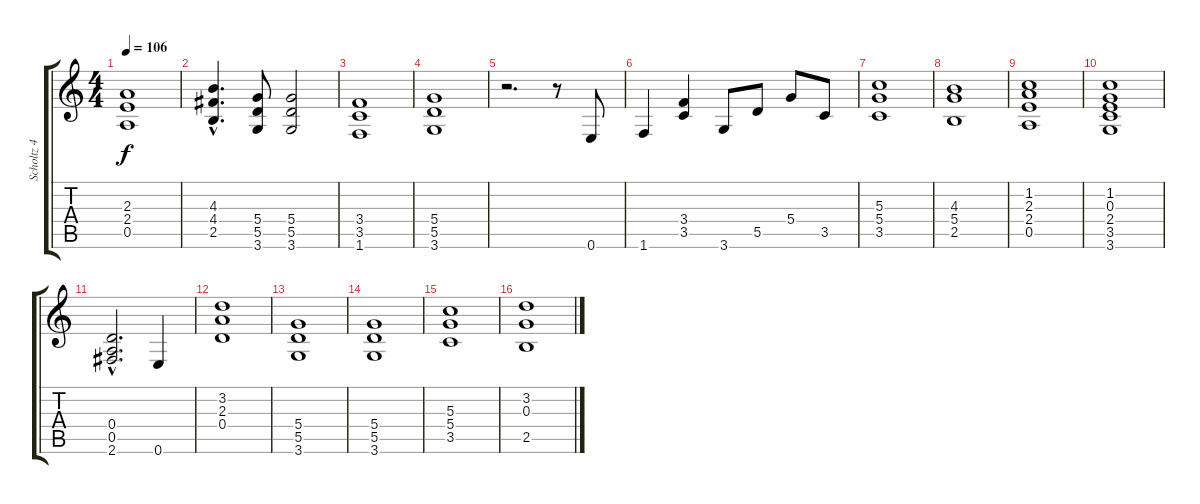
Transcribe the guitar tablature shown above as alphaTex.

\track ("Scholtz 4" "Scholtz 4") {instrument overdrivenguitar}
\staff {score tabs}
\tuning (E4 B3 G3 D3 A2 E2) {hide}
\ts (4 4)
\tempo 106
\clef g2
\ks c
(2.3 2.4 0.5).1{dy f} |
(4.3{hac} 4.4{hac} 2.5{hac}).4{d} (5.4 5.5 3.6).8 (5.4 5.5 3.6).2 |
(3.4 3.5 1.6).1 |
(5.4 5.5 3.6).1 |
r.2{d} r.8 0.6.8 |
1.6.4 (3.4 3.5).4 3.6.8 5.5.8 5.4.8 3.5.8 |
(5.3 5.4 3.5).1 |
(4.3 5.4 2.5).1 |
(1.2 2.3 2.4 0.5).1 |
(1.2 0.3 2.4 3.5 3.6).1 |
(0.4{hac} 0.5{hac} 2.6{hac}).2{d} 0.6.4 |
(3.2 2.3 0.4).1 |
(5.4 5.5 3.6).1 |
(5.4 5.5 3.6).1 |
(5.3 5.4 3.5).1 |
(3.2 0.3 2.5).1
